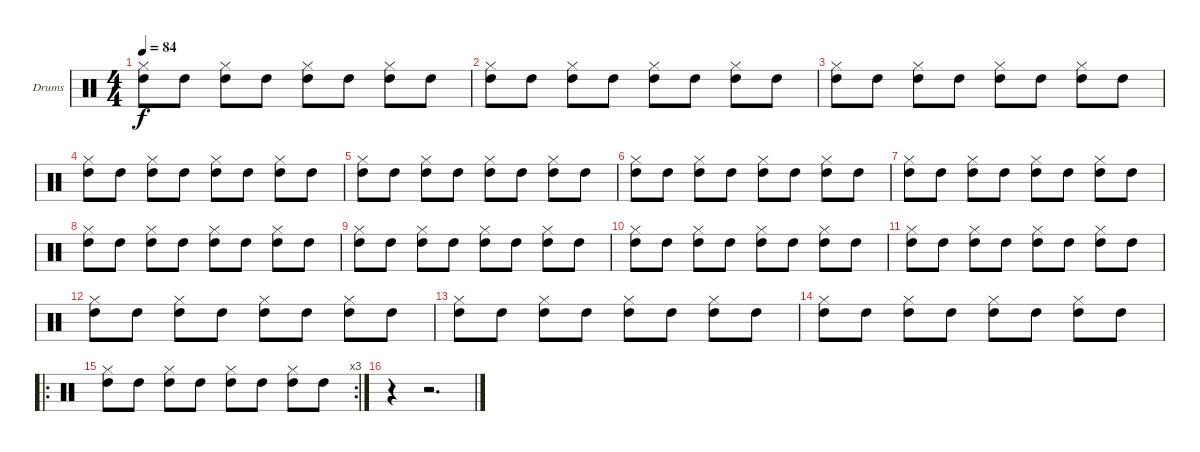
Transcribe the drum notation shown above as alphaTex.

\bracketExtendMode groupsimilarinstruments
\firstSystemTrackNameOrientation horizontal
\otherSystemsTrackNameOrientation horizontal
\track ("Drumkit" "Drums") {instrument percussion}
\staff {score}
\articulation defaults
\ts (4 4)
\tempo 84
\clef neutral
\ks c
("High Tom (hit)" "Hi-Hat (closed)").8{dy f} "High Tom (hit)".8 ("High Tom (hit)" "Hi-Hat (closed)").8 "High Tom (hit)".8 ("High Tom (hit)" "Hi-Hat (closed)").8 "High Tom (hit)".8 ("High Tom (hit)" "Hi-Hat (closed)").8 "High Tom (hit)".8 |
("High Tom (hit)" "Hi-Hat (closed)").8 "High Tom (hit)".8 ("High Tom (hit)" "Hi-Hat (closed)").8 "High Tom (hit)".8 ("High Tom (hit)" "Hi-Hat (closed)").8 "High Tom (hit)".8 ("High Tom (hit)" "Hi-Hat (closed)").8 "High Tom (hit)".8 |
("High Tom (hit)" "Hi-Hat (closed)").8 "High Tom (hit)".8 ("High Tom (hit)" "Hi-Hat (closed)").8 "High Tom (hit)".8 ("High Tom (hit)" "Hi-Hat (closed)").8 "High Tom (hit)".8 ("High Tom (hit)" "Hi-Hat (closed)").8 "High Tom (hit)".8 |
("High Tom (hit)" "Hi-Hat (closed)").8 "High Tom (hit)".8 ("High Tom (hit)" "Hi-Hat (closed)").8 "High Tom (hit)".8 ("High Tom (hit)" "Hi-Hat (closed)").8 "High Tom (hit)".8 ("High Tom (hit)" "Hi-Hat (closed)").8 "High Tom (hit)".8 |
("High Tom (hit)" "Hi-Hat (closed)").8 "High Tom (hit)".8 ("High Tom (hit)" "Hi-Hat (closed)").8 "High Tom (hit)".8 ("High Tom (hit)" "Hi-Hat (closed)").8 "High Tom (hit)".8 ("High Tom (hit)" "Hi-Hat (closed)").8 "High Tom (hit)".8 |
("High Tom (hit)" "Hi-Hat (closed)").8 "High Tom (hit)".8 ("High Tom (hit)" "Hi-Hat (closed)").8 "High Tom (hit)".8 ("High Tom (hit)" "Hi-Hat (closed)").8 "High Tom (hit)".8 ("High Tom (hit)" "Hi-Hat (closed)").8 "High Tom (hit)".8 |
("High Tom (hit)" "Hi-Hat (closed)").8 "High Tom (hit)".8 ("High Tom (hit)" "Hi-Hat (closed)").8 "High Tom (hit)".8 ("High Tom (hit)" "Hi-Hat (closed)").8 "High Tom (hit)".8 ("High Tom (hit)" "Hi-Hat (closed)").8 "High Tom (hit)".8 |
("High Tom (hit)" "Hi-Hat (closed)").8 "High Tom (hit)".8 ("High Tom (hit)" "Hi-Hat (closed)").8 "High Tom (hit)".8 ("High Tom (hit)" "Hi-Hat (closed)").8 "High Tom (hit)".8 ("High Tom (hit)" "Hi-Hat (closed)").8 "High Tom (hit)".8 |
("High Tom (hit)" "Hi-Hat (closed)").8 "High Tom (hit)".8 ("High Tom (hit)" "Hi-Hat (closed)").8 "High Tom (hit)".8 ("High Tom (hit)" "Hi-Hat (closed)").8 "High Tom (hit)".8 ("High Tom (hit)" "Hi-Hat (closed)").8 "High Tom (hit)".8 |
("High Tom (hit)" "Hi-Hat (closed)").8 "High Tom (hit)".8 ("High Tom (hit)" "Hi-Hat (closed)").8 "High Tom (hit)".8 ("High Tom (hit)" "Hi-Hat (closed)").8 "High Tom (hit)".8 ("High Tom (hit)" "Hi-Hat (closed)").8 "High Tom (hit)".8 |
("High Tom (hit)" "Hi-Hat (closed)").8 "High Tom (hit)".8 ("High Tom (hit)" "Hi-Hat (closed)").8 "High Tom (hit)".8 ("High Tom (hit)" "Hi-Hat (closed)").8 "High Tom (hit)".8 ("High Tom (hit)" "Hi-Hat (closed)").8 "High Tom (hit)".8 |
("High Tom (hit)" "Hi-Hat (closed)").8 "High Tom (hit)".8 ("High Tom (hit)" "Hi-Hat (closed)").8 "High Tom (hit)".8 ("High Tom (hit)" "Hi-Hat (closed)").8 "High Tom (hit)".8 ("High Tom (hit)" "Hi-Hat (closed)").8 "High Tom (hit)".8 |
("High Tom (hit)" "Hi-Hat (closed)").8 "High Tom (hit)".8 ("High Tom (hit)" "Hi-Hat (closed)").8 "High Tom (hit)".8 ("High Tom (hit)" "Hi-Hat (closed)").8 "High Tom (hit)".8 ("High Tom (hit)" "Hi-Hat (closed)").8 "High Tom (hit)".8 |
("High Tom (hit)" "Hi-Hat (closed)").8 "High Tom (hit)".8 ("High Tom (hit)" "Hi-Hat (closed)").8 "High Tom (hit)".8 ("High Tom (hit)" "Hi-Hat (closed)").8 "High Tom (hit)".8 ("High Tom (hit)" "Hi-Hat (closed)").8 "High Tom (hit)".8 |
\ro
\rc 3
("High Tom (hit)" "Hi-Hat (closed)").8 "High Tom (hit)".8 ("High Tom (hit)" "Hi-Hat (closed)").8 "High Tom (hit)".8 ("High Tom (hit)" "Hi-Hat (closed)").8 "High Tom (hit)".8 ("High Tom (hit)" "Hi-Hat (closed)").8 "High Tom (hit)".8 |
r.4 r.2{d}
